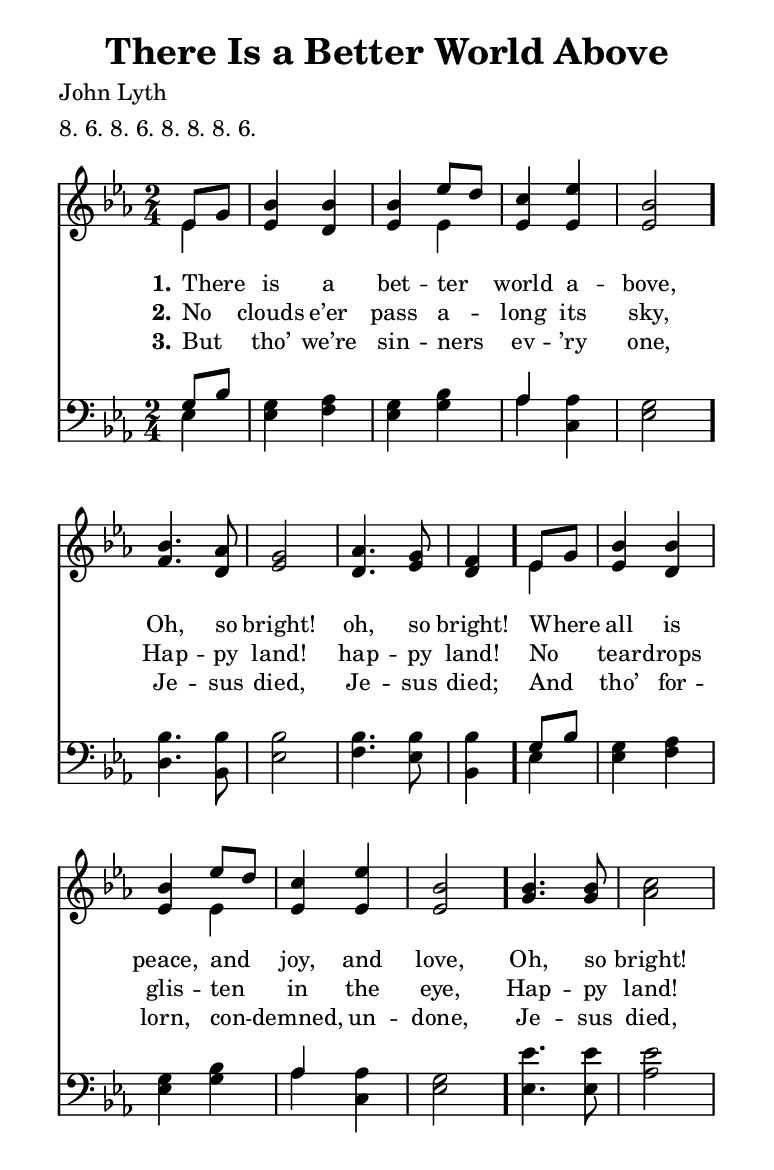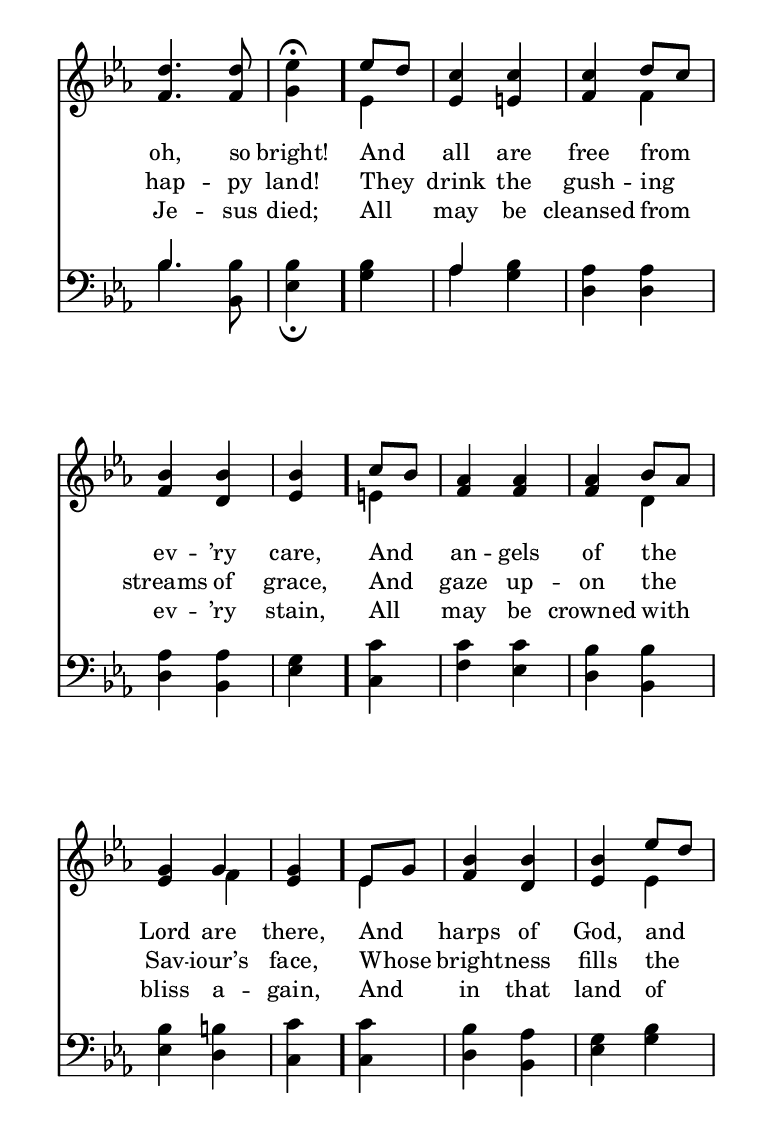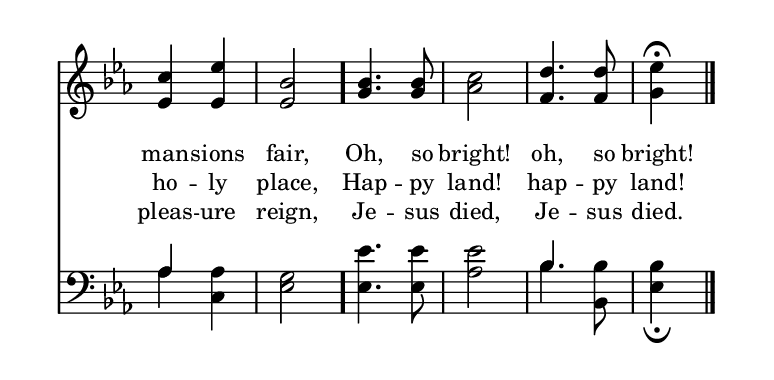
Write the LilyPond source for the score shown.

\include "common/global.ily"
\paper {
  \include "common/paper.ily"
}

\header{
  %gospel
  hymnnumber = "267"
  title = "There Is a Better World Above"
  tunename = "Better World"
  meter = "8. 6. 8. 6. 8. 8. 8. 6."
  poet = "John Lyth"
  composer = ""
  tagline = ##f
}

ta = { \tempo 4=90 }
tb = { \tempo 4=45 }

global = {
  \include "common/overrides.ily"
  \override Staff.TimeSignature.style = #'numbered
  \time 2/4
  \override Score.MetronomeMark.transparent = ##t % hide all fermata changes too
  \ta
  \key ees \major
  \partial 4
  \autoBeamOff
}

notesSoprano = {
\global
\relative c' {

  ees8[ g] | bes4 bes | bes ees8[ d] | c4 ees | bes2 |
  bes4. aes8 | g2 | aes4. g8 | f4 \eogbreak
  ees8[ g] | bes4 bes | bes ees8[ d] | c4 ees | bes2 |
  bes4. bes8 | c2 | d4. d8 | \tb ees4\fermata \ta \eogbreak

  ees8[ d] | c4 c | c d8[ c] | bes4 bes | bes
  c8[ bes] | aes4 aes | aes bes8[ aes] | g4 g | g \eogbreak
  ees8[ g] | bes4 bes | bes ees8[ d] | c4 ees | bes2 |
  bes4. bes8 | c2 | d4. d8 | \tb ees4\fermata \ta

  \bar "|."

}
}

notesAlto = {
\global
\relative e' {

  ees4 | ees d | ees ees | ees ees | ees2 |
  f4. d8 | ees2 | d4. ees8 | d4
  ees4 | ees d | ees ees | ees ees | ees2 |
  g4. g8 | aes2 | f4. f8 | g4

  ees4 | ees e | f f | f d | ees
  e4 | f f | f d | ees f | ees
  ees4 | f d | ees ees | ees ees | ees2 |
  g4. g8 | aes2 | f4. f8 | g4

}
}

notesTenor = {
\global
\relative a {

  g8[ bes] | g4 aes | g bes | aes aes | g2 |
  bes4. bes8 | bes2 | bes4. bes8 | bes4
  g8[ bes] | g4 aes | g bes | aes aes | g2 |
  ees'4. ees8 | ees2 | bes4. bes8 | bes4

  bes4 | aes bes | aes aes | aes aes | g
  c4 | c c | bes bes | bes b | c
  c4 | bes aes | g bes | aes aes | g2
  ees'4. ees8 | ees2 | bes4. bes8 | bes4

}
}

notesBass = {
\global
\relative f {

  ees4 | ees f | ees g | aes c, | ees2 |
  d4. bes8 | ees2 | f4. ees8 | bes4
  ees4 | ees f | ees g | aes c, | ees2 |
  ees4. ees8 | aes2 | bes4. bes,8 | ees4_\fermata

  g4 aes g | d d | d bes | ees
  c4 | f ees | d bes | ees d | c
  c4 | d bes | ees g | aes c, | ees2 |
  ees4. ees8 | aes2 | bes4. bes,8 | ees4_\fermata

}
}

wordsA = \lyricmode {
\set stanza = "1."

There is a bet -- ter world a -- bove, \bar "."
Oh, so bright! oh, so bright! \bar "."
Where all is peace, and joy, and love, \bar "."
Oh, so bright! oh, so bright! \bar "."
And all are free from ev -- ’ry care, \bar "."
And an -- gels of the Lord are there, \bar "."
And harps of God, and man -- sions fair, \bar "."
Oh, so bright! oh, so bright! \bar "."

}

wordsB = \lyricmode {
\set stanza = "2."

No clouds e’er pass a -- long its sky,
Hap -- py land! hap -- py land!
No tear -- drops glis -- ten in the eye,
Hap -- py land! hap -- py land!
They drink the gush -- ing streams of grace,
And gaze up -- on the Sav -- iour’s face,
Whose bright -- ness fills the ho -- ly place,
Hap -- py land! hap -- py land!

}

wordsC = \lyricmode {
\set stanza = "3."

But tho’ we’re sin -- ners ev -- ’ry one,
Je -- sus died, Je -- sus died;
And tho’ for -- lorn, con -- demned, un -- done,
Je -- sus died, Je -- sus died;
All may be cleansed from ev -- ’ry stain,
All may be crowned with bliss a -- gain,
And in that land of pleas -- ure reign,
Je -- sus died, Je -- sus died.

}

\score {
  \context ChoirStaff <<
    \context Staff = upper <<
      \set Staff.autoBeaming = ##f
      \set ChoirStaff.systemStartDelimiter = #'SystemStartBar
      \set ChoirStaff.printPartCombineTexts = ##f
      \partcombine #'(2 . 9) \notesSoprano \notesAlto
      \context NullVoice = sopranos { \voiceOne << \notesSoprano >> }
      \context Lyrics = one   \lyricsto sopranos \wordsA
      \context Lyrics = two   \lyricsto sopranos \wordsB
      \context Lyrics = three \lyricsto sopranos \wordsC
    >>
    \context Staff = men <<
      \set Staff.autoBeaming = ##f
      \clef bass
      \set ChoirStaff.printPartCombineTexts = ##f
      \partcombine #'(2 . 9) \notesTenor \notesBass
    >>
  >>
  \layout {
    \include "common/layout.ily"
  }
  \midi{
    \include "common/midi.ily"
  }
}

\version "2.19.49"  % necessary for upgrading to future LilyPond versions.

% vi:set et ts=2 sw=2 ai nocindent syntax=lilypond:
